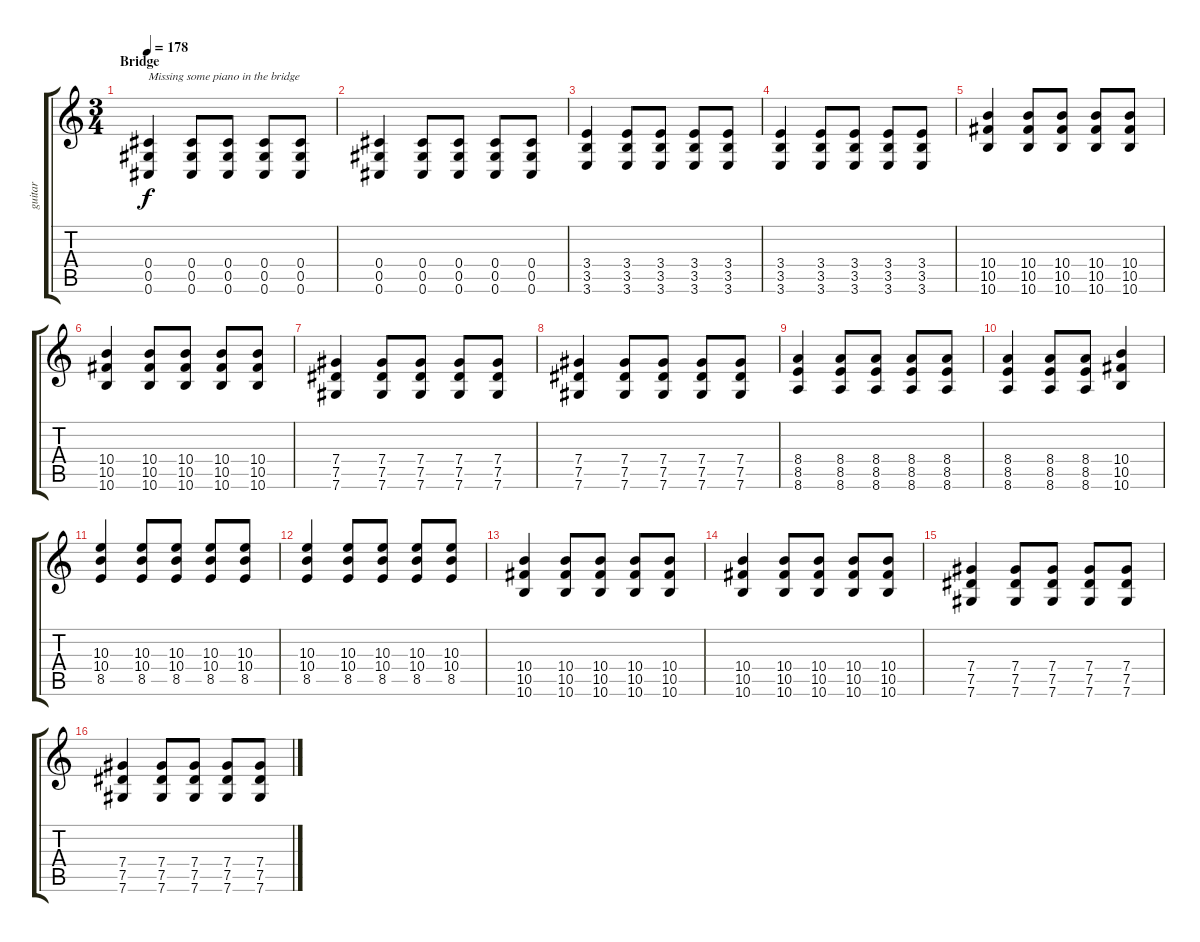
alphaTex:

\track ("guitar" "guitar") {instrument distortionguitar}
\staff {score tabs}
\tuning (Eb4 Bb3 Gb3 Db3 Ab2 Db2) {hide}
\ts (3 4)
\section ("" "Bridge")
\tempo 178
\clef g2
\ks c
(0.4 0.5 0.6).4{txt "Missing some piano in the bridge" dy f} (0.4 0.5 0.6).8 (0.4 0.5 0.6).8 (0.4 0.5 0.6).8 (0.4 0.5 0.6).8 |
(0.4 0.5 0.6).4 (0.4 0.5 0.6).8 (0.4 0.5 0.6).8 (0.4 0.5 0.6).8 (0.4 0.5 0.6).8 |
(3.4 3.5 3.6).4 (3.4 3.5 3.6).8 (3.4 3.5 3.6).8 (3.4 3.5 3.6).8 (3.4 3.5 3.6).8 |
(3.4 3.5 3.6).4 (3.4 3.5 3.6).8 (3.4 3.5 3.6).8 (3.4 3.5 3.6).8 (3.4 3.5 3.6).8 |
(10.4 10.5 10.6).4 (10.4 10.5 10.6).8 (10.4 10.5 10.6).8 (10.4 10.5 10.6).8 (10.4 10.5 10.6).8 |
(10.4 10.5 10.6).4 (10.4 10.5 10.6).8 (10.4 10.5 10.6).8 (10.4 10.5 10.6).8 (10.4 10.5 10.6).8 |
(7.4 7.5 7.6).4 (7.4 7.5 7.6).8 (7.4 7.5 7.6).8 (7.4 7.5 7.6).8 (7.4 7.5 7.6).8 |
(7.4 7.5 7.6).4 (7.4 7.5 7.6).8 (7.4 7.5 7.6).8 (7.4 7.5 7.6).8 (7.4 7.5 7.6).8 |
(8.4 8.5 8.6).4 (8.4 8.5 8.6).8 (8.4 8.5 8.6).8 (8.4 8.5 8.6).8 (8.4 8.5 8.6).8 |
(8.4 8.5 8.6).4 (8.4 8.5 8.6).8 (8.4 8.5 8.6).8 (10.4 10.5 10.6).4 |
(10.3 10.4 8.5).4 (10.3 10.4 8.5).8 (10.3 10.4 8.5).8 (10.3 10.4 8.5).8 (10.3 10.4 8.5).8 |
(10.3 10.4 8.5).4 (10.3 10.4 8.5).8 (10.3 10.4 8.5).8 (10.3 10.4 8.5).8 (10.3 10.4 8.5).8 |
(10.4 10.5 10.6).4 (10.4 10.5 10.6).8 (10.4 10.5 10.6).8 (10.4 10.5 10.6).8 (10.4 10.5 10.6).8 |
(10.4 10.5 10.6).4 (10.4 10.5 10.6).8 (10.4 10.5 10.6).8 (10.4 10.5 10.6).8 (10.4 10.5 10.6).8 |
(7.4 7.5 7.6).4 (7.4 7.5 7.6).8 (7.4 7.5 7.6).8 (7.4 7.5 7.6).8 (7.4 7.5 7.6).8 |
(7.4 7.5 7.6).4 (7.4 7.5 7.6).8 (7.4 7.5 7.6).8 (7.4 7.5 7.6).8 (7.4 7.5 7.6).8
